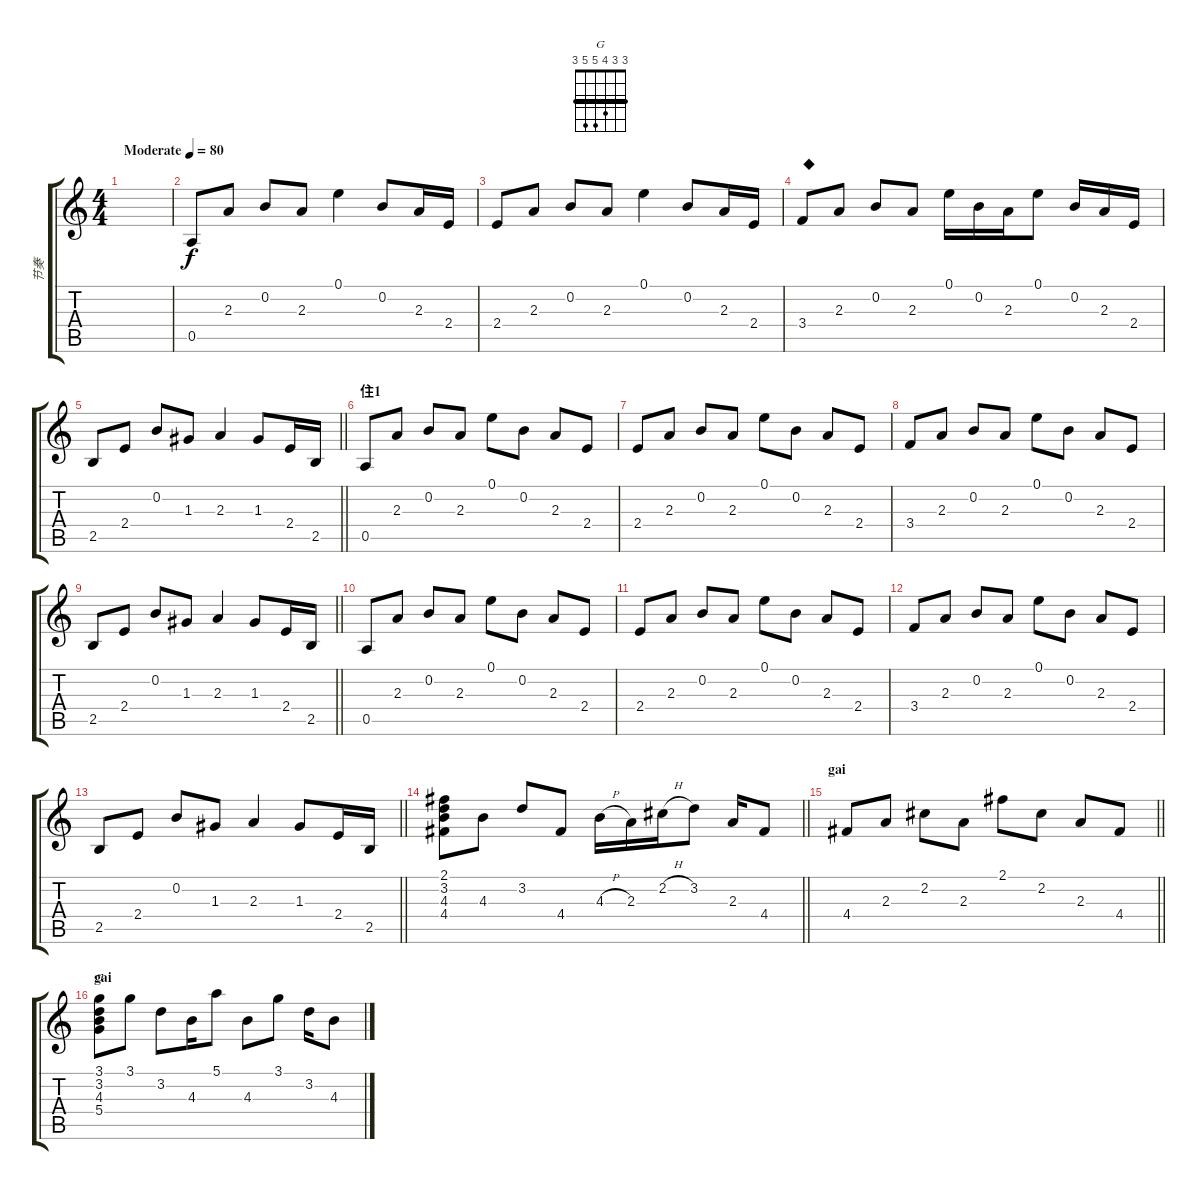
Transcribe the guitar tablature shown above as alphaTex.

\track ("节奏  " "节奏  ") {instrument acousticguitarsteel}
\staff {score tabs}
\tuning (E4 B3 G3 D3 A2 E2) {hide}
\chord ("G" 3 3 4 5 5 3) {barre 3}
\ts (4 4)
\tempo (80 "Moderate")
\clef g2
\ks c
|
0.5.8 2.3.8 0.2.8 2.3.8 0.1.4 0.2.8 2.3.16 2.4.16 |
2.4.8 2.3.8 0.2.8 2.3.8 0.1.4 0.2.8 2.3.16 2.4.16 |
3.4.8{txt "◆"} 2.3.8 0.2.8 2.3.8 0.1.16 0.2.16 2.3.16 0.1.8 0.2.16 2.3.16 2.4.16 |
\barLineRight lightlight
2.5.8 2.4.8 0.2.8 1.3.8 2.3.4 1.3.8 2.4.16 2.5.16 |
\section ("" "住1")
0.5.8 2.3.8 0.2.8 2.3.8 0.1.8 0.2.8 2.3.8 2.4.8 |
2.4.8 2.3.8 0.2.8 2.3.8 0.1.8 0.2.8 2.3.8 2.4.8 |
3.4.8 2.3.8 0.2.8 2.3.8 0.1.8 0.2.8 2.3.8 2.4.8 |
\barLineRight lightlight
2.5.8 2.4.8 0.2.8 1.3.8 2.3.4 1.3.8 2.4.16 2.5.16 |
0.5.8 2.3.8 0.2.8 2.3.8 0.1.8 0.2.8 2.3.8 2.4.8 |
2.4.8 2.3.8 0.2.8 2.3.8 0.1.8 0.2.8 2.3.8 2.4.8 |
3.4.8 2.3.8 0.2.8 2.3.8 0.1.8 0.2.8 2.3.8 2.4.8 |
\barLineRight lightlight
2.5.8 2.4.8 0.2.8 1.3.8 2.3.4 1.3.8 2.4.16 2.5.16 |
\barLineRight lightlight
(2.1 3.2 4.3 4.4).8 4.3.8 3.2.8 4.4.8 4.3{h}.16 2.3.16 2.2{h}.16 3.2.8 2.3.16 4.4.8 |
\section ("" "gai ")
\barLineRight lightlight
4.4.8 2.3.8 2.2.8 2.3.8 2.1.8 2.2.8 2.3.8 4.4.8 |
\section ("" "gai")
(3.1 3.2 4.3 5.4).8{ch "G"} 3.1.8 3.2.8 4.3.16 5.1.8 4.3.8 3.1.8 3.2.16 4.3.8
